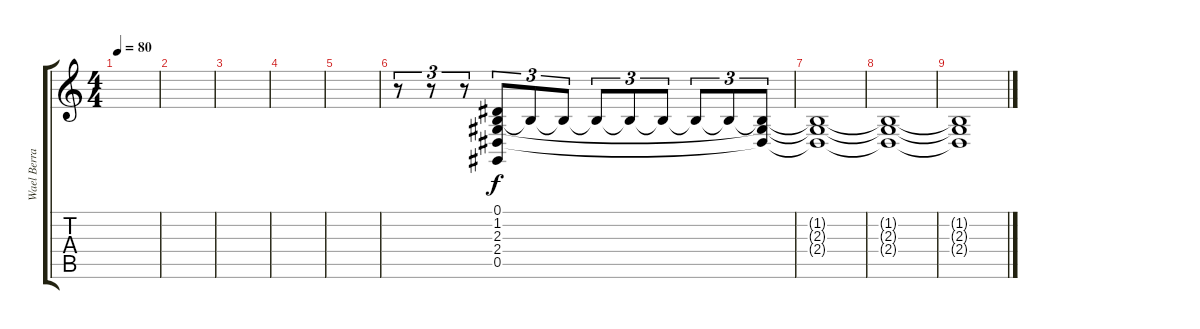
\track ("Wael Berrais" "Wael Berra") {instrument stringensemble1}
\staff {score tabs}
\tuning (Eb4 Bb3 Gb3 Db3 Ab2 Eb2) {hide}
\ts (4 4)
\tempo 80
\clef g2
\ks c
|
|
|
|
|
r.8{tu (3 2)} r.8{tu (3 2)} r.8{tu (3 2)} (0.1 1.2 2.3 2.4 0.5).8{tu (3 2)} 1.2{t}.8{tu (3 2)} 1.2{t}.8{tu (3 2)} 1.2{t}.8{tu (3 2)} 1.2{t}.8{tu (3 2)} 1.2{t}.8{tu (3 2)} 1.2{t}.8{tu (3 2)} 1.2{t}.8{tu (3 2)} (1.2{t} 2.3{t} 2.4{t}).8{tu (3 2)} |
(1.2{t} 2.3{t} 2.4{t}).1 |
(1.2{t} 2.3{t} 2.4{t}).1{volume 7} |
(1.2{t} 2.3{t} 2.4{t}).1{volume 4}
